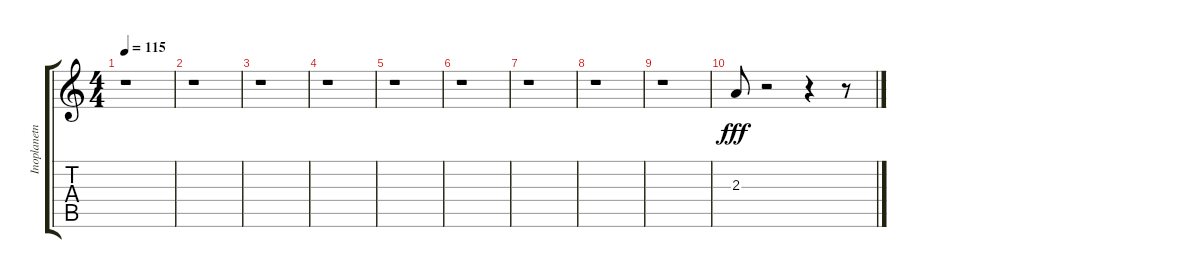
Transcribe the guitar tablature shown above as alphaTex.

\track ("Inoplanetnij gost" "Inoplanetn") {instrument overdrivenguitar}
\staff {score tabs}
\tuning (E4 B3 G3 D3 A2 E2) {hide}
\ts (4 4)
\tempo 115
\clef g2
\ks c
r.1{dy fff} |
r.1 |
r.1 |
r.1 |
r.1 |
r.1 |
r.1 |
r.1 |
r.1 |
2.3.8 r.2 r.4 r.8
